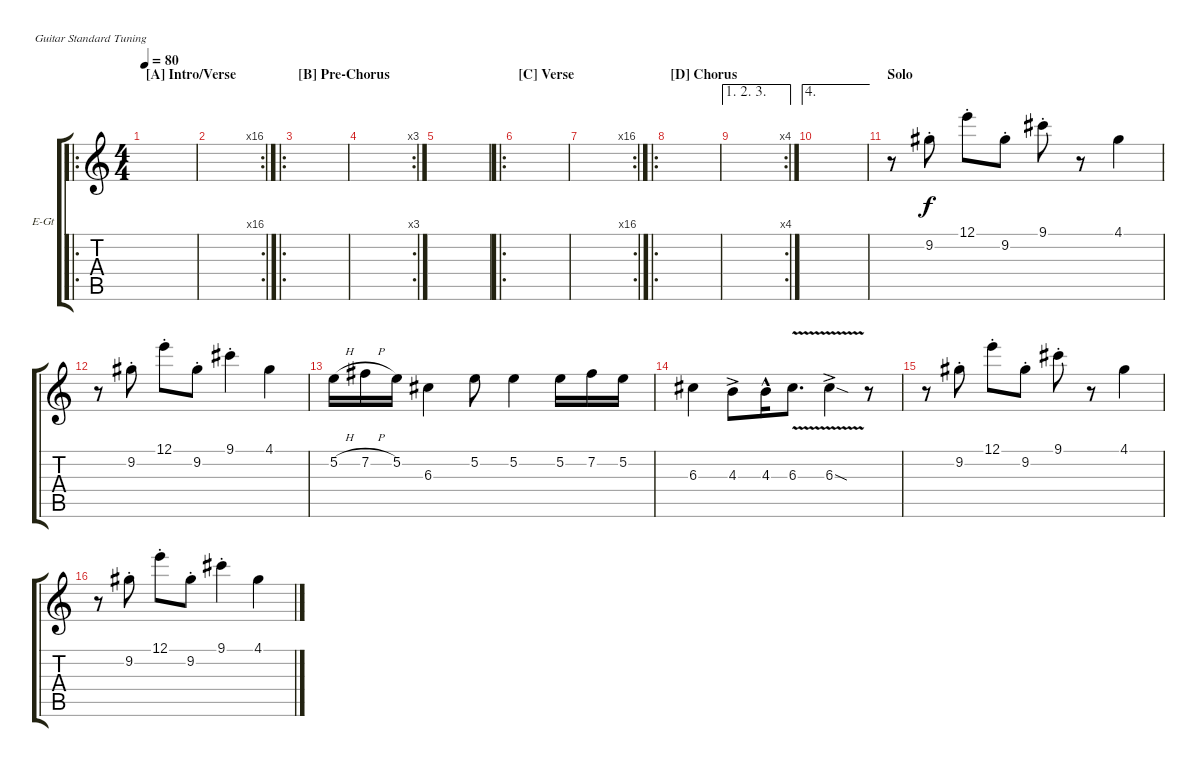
\defaultSystemsLayout 4
\bracketExtendMode groupsimilarinstruments
\firstSystemTrackNameOrientation horizontal
\otherSystemsTrackNameOrientation horizontal
\track ("Electric Guitar" "E-Gt") {instrument overdrivenguitar}
\staff {score tabs}
\tuning (E4 B3 G3 D3 A2 E2)
\ro
\ts (4 4)
\section ("A" "Intro/Verse")
\tempo 80
\clef g2
\scale
0.477612
\ks c
|
\rc 16
\scale
0.25 |
\ro
\section ("B" "Pre-Chorus")
\scale
0.272388 |
\rc 3
\scale
0.333333 |
\scale
0.303483 |
\ro
\section ("C" "Verse")
\scale
0.363184 |
\rc 16
\scale
0.323671 |
\ro
\section ("D" "Chorus")
\scale
0.352657 |
\ae (1 2 3)
\rc 4
\scale
0.323671 |
\ae 4
|
\section ("" "Solo")
r.8 9.2{st}.8 12.1{st}.8 9.2{st}.8 9.1{st}.8 r.8 4.1.4 |
r.8 9.2{st}.8 12.1{st}.8 9.2{st}.8 9.1{st}.4 4.1.4 |
5.2{h}.16 7.2{h}.16 5.2.16 6.3.4 5.2.8 5.2.4 5.2.16 7.2.16 5.2.16 |
6.3.4 4.3{ac}.8 4.3{hac}.16 6.3{v}.8{d} 6.3{v sod ac}.4 r.8 |
r.8 9.2{st}.8 12.1{st}.8 9.2{st}.8 9.1{st}.8 r.8 4.1.4 |
r.8 9.2{st}.8 12.1{st}.8 9.2{st}.8 9.1{st}.4 4.1.4
